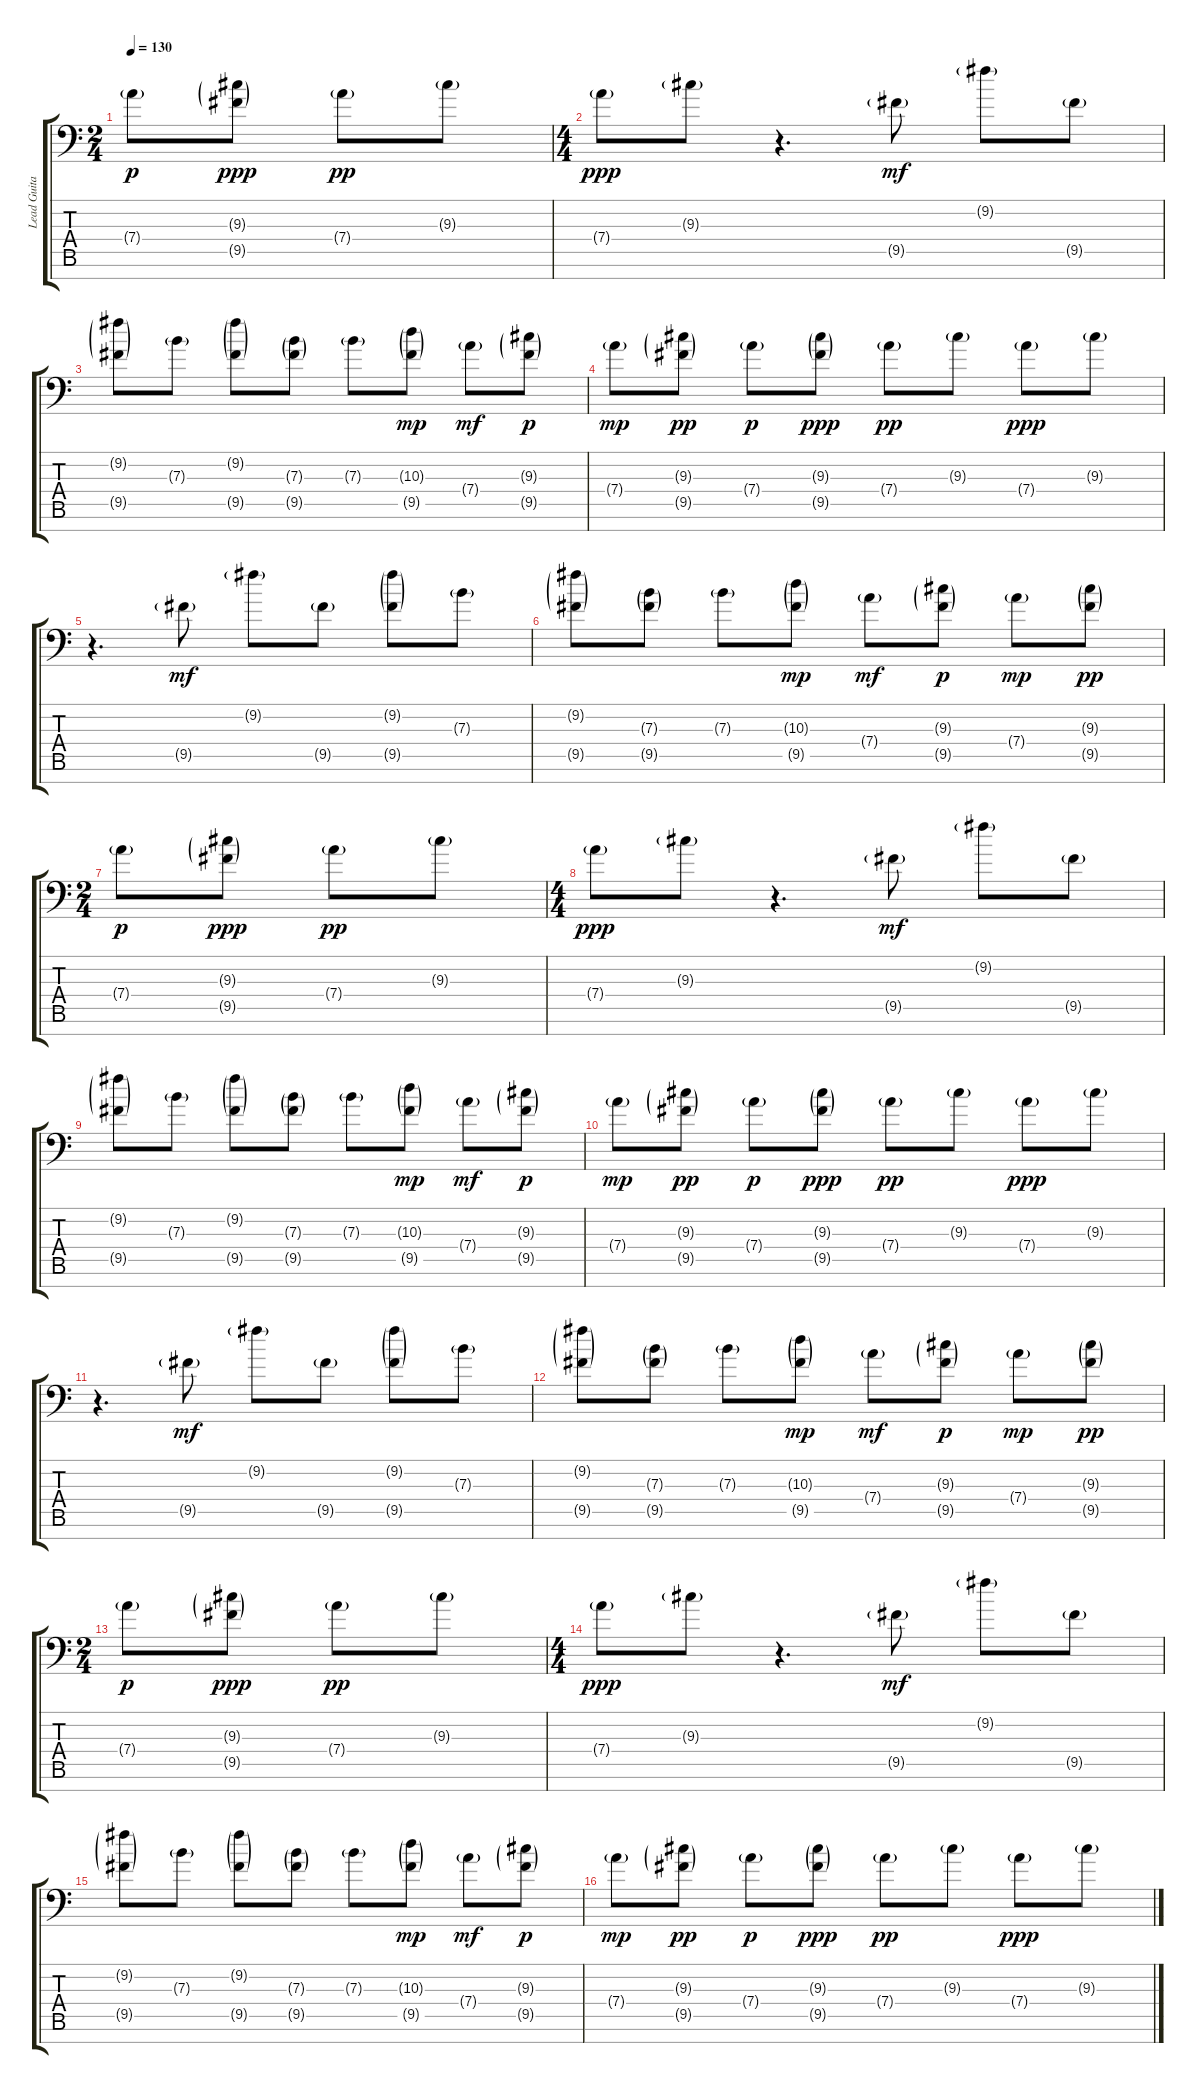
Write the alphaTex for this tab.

\track ("Lead Guitar #3 / Delay" "Lead Guita") {instrument electricguitarjazz}
\staff {score tabs}
\tuning (D4 A3 E3 D3 A2 E2 A1) {hide}
\ts (2 4)
\tempo 130
\clef f4
\ks c
7.4{g}.8{dy p} (9.3{g} 9.5{g}).8{dy ppp} 7.4{g}.8{dy pp} 9.3{g}.8 |
\ts (4 4)
7.4{g}.8{dy ppp} 9.3{g}.8 r.4{d} 9.5{g}.8{dy mf} 9.2{g}.8 9.5{g}.8 |
(9.2{g} 9.5{g}).8 7.3{g}.8 (9.2{g} 9.5{g}).8 (7.3{g} 9.5{g}).8 7.3{g}.8 (10.3{g} 9.5{g}).8{dy mp} 7.4{g}.8{dy mf} (9.3{g} 9.5{g}).8{dy p} |
7.4{g}.8{dy mp} (9.3{g} 9.5{g}).8{dy pp} 7.4{g}.8{dy p} (9.3{g} 9.5{g}).8{dy ppp} 7.4{g}.8{dy pp} 9.3{g}.8 7.4{g}.8{dy ppp} 9.3{g}.8 |
r.4{d} 9.5{g}.8{dy mf} 9.2{g}.8 9.5{g}.8 (9.2{g} 9.5{g}).8 7.3{g}.8 |
(9.2{g} 9.5{g}).8 (7.3{g} 9.5{g}).8 7.3{g}.8 (10.3{g} 9.5{g}).8{dy mp} 7.4{g}.8{dy mf} (9.3{g} 9.5{g}).8{dy p} 7.4{g}.8{dy mp} (9.3{g} 9.5{g}).8{dy pp} |
\ts (2 4)
7.4{g}.8{dy p} (9.3{g} 9.5{g}).8{dy ppp} 7.4{g}.8{dy pp} 9.3{g}.8 |
\ts (4 4)
7.4{g}.8{dy ppp} 9.3{g}.8 r.4{d} 9.5{g}.8{dy mf} 9.2{g}.8 9.5{g}.8 |
(9.2{g} 9.5{g}).8 7.3{g}.8 (9.2{g} 9.5{g}).8 (7.3{g} 9.5{g}).8 7.3{g}.8 (10.3{g} 9.5{g}).8{dy mp} 7.4{g}.8{dy mf} (9.3{g} 9.5{g}).8{dy p} |
7.4{g}.8{dy mp} (9.3{g} 9.5{g}).8{dy pp} 7.4{g}.8{dy p} (9.3{g} 9.5{g}).8{dy ppp} 7.4{g}.8{dy pp} 9.3{g}.8 7.4{g}.8{dy ppp} 9.3{g}.8 |
r.4{d} 9.5{g}.8{dy mf} 9.2{g}.8 9.5{g}.8 (9.2{g} 9.5{g}).8 7.3{g}.8 |
(9.2{g} 9.5{g}).8 (7.3{g} 9.5{g}).8 7.3{g}.8 (10.3{g} 9.5{g}).8{dy mp} 7.4{g}.8{dy mf} (9.3{g} 9.5{g}).8{dy p} 7.4{g}.8{dy mp} (9.3{g} 9.5{g}).8{dy pp} |
\ts (2 4)
7.4{g}.8{dy p} (9.3{g} 9.5{g}).8{dy ppp} 7.4{g}.8{dy pp} 9.3{g}.8 |
\ts (4 4)
7.4{g}.8{dy ppp} 9.3{g}.8 r.4{d} 9.5{g}.8{dy mf} 9.2{g}.8 9.5{g}.8 |
(9.2{g} 9.5{g}).8 7.3{g}.8 (9.2{g} 9.5{g}).8 (7.3{g} 9.5{g}).8 7.3{g}.8 (10.3{g} 9.5{g}).8{dy mp} 7.4{g}.8{dy mf} (9.3{g} 9.5{g}).8{dy p} |
7.4{g}.8{dy mp} (9.3{g} 9.5{g}).8{dy pp} 7.4{g}.8{dy p} (9.3{g} 9.5{g}).8{dy ppp} 7.4{g}.8{dy pp} 9.3{g}.8 7.4{g}.8{dy ppp} 9.3{g}.8
